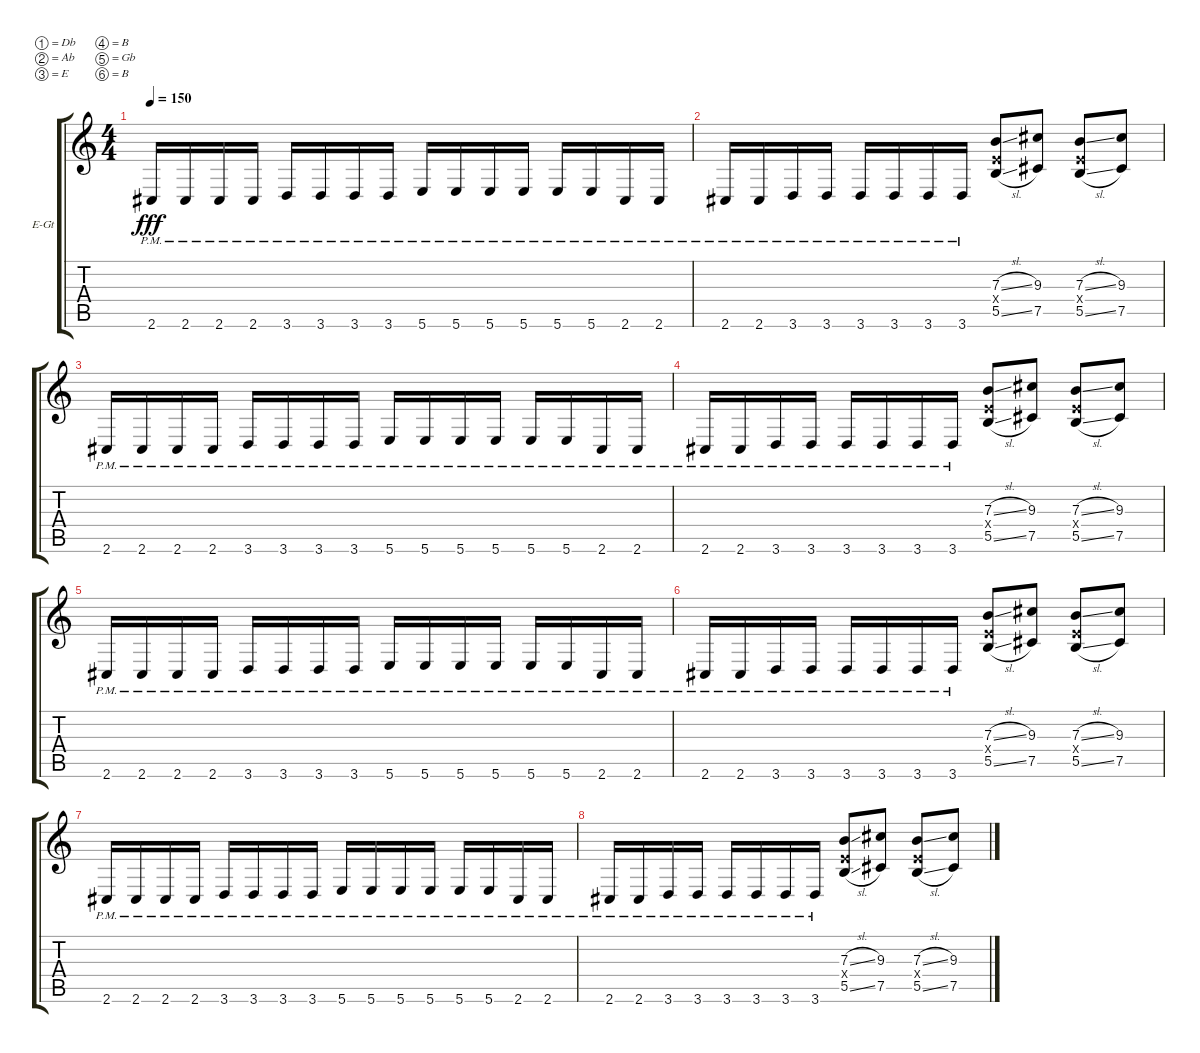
\bracketExtendMode groupsimilarinstruments
\firstSystemTrackNameOrientation horizontal
\otherSystemsTrackNameOrientation horizontal
\track ("Robb Flynn (Distorted)" "E-Gt") {instrument distortionguitar}
\staff {score tabs}
\tuning (Db4 Ab3 E3 B2 Gb2 B1)
\ts (4 4)
\tempo 150
\clef g2
\ks c
2.6{pm}.16{dy fff} 2.6{pm}.16 2.6{pm}.16 2.6{pm}.16 3.6{pm}.16 3.6{pm}.16 3.6{pm}.16 3.6{pm}.16 5.6{pm}.16 5.6{pm}.16 5.6{pm}.16 5.6{pm}.16 5.6{pm}.16 5.6{pm}.16 2.6{pm}.16 2.6{pm}.16 |
2.6{pm}.16 2.6{pm}.16 3.6{pm}.16 3.6{pm}.16 3.6{pm}.16 3.6{pm}.16 3.6{pm}.16 3.6{pm}.16 (7.3{sl} 5.5{sl} 5.4{x}).8 (9.3 7.5).8 (7.3{sl} 5.5{sl} 5.4{x}).8 (9.3 7.5).8 |
2.6{pm}.16 2.6{pm}.16 2.6{pm}.16 2.6{pm}.16 3.6{pm}.16 3.6{pm}.16 3.6{pm}.16 3.6{pm}.16 5.6{pm}.16 5.6{pm}.16 5.6{pm}.16 5.6{pm}.16 5.6{pm}.16 5.6{pm}.16 2.6{pm}.16 2.6{pm}.16 |
2.6{pm}.16 2.6{pm}.16 3.6{pm}.16 3.6{pm}.16 3.6{pm}.16 3.6{pm}.16 3.6{pm}.16 3.6{pm}.16 (7.3{sl} 5.5{sl} 5.4{x}).8 (9.3 7.5).8 (7.3{sl} 5.5{sl} 5.4{x}).8 (9.3 7.5).8 |
2.6{pm}.16 2.6{pm}.16 2.6{pm}.16 2.6{pm}.16 3.6{pm}.16 3.6{pm}.16 3.6{pm}.16 3.6{pm}.16 5.6{pm}.16 5.6{pm}.16 5.6{pm}.16 5.6{pm}.16 5.6{pm}.16 5.6{pm}.16 2.6{pm}.16 2.6{pm}.16 |
2.6{pm}.16 2.6{pm}.16 3.6{pm}.16 3.6{pm}.16 3.6{pm}.16 3.6{pm}.16 3.6{pm}.16 3.6{pm}.16 (7.3{sl} 5.5{sl} 5.4{x}).8 (9.3 7.5).8 (7.3{sl} 5.5{sl} 5.4{x}).8 (9.3 7.5).8 |
2.6{pm}.16 2.6{pm}.16 2.6{pm}.16 2.6{pm}.16 3.6{pm}.16 3.6{pm}.16 3.6{pm}.16 3.6{pm}.16 5.6{pm}.16 5.6{pm}.16 5.6{pm}.16 5.6{pm}.16 5.6{pm}.16 5.6{pm}.16 2.6{pm}.16 2.6{pm}.16 |
2.6{pm}.16 2.6{pm}.16 3.6{pm}.16 3.6{pm}.16 3.6{pm}.16 3.6{pm}.16 3.6{pm}.16 3.6{pm}.16 (7.3{sl} 5.5{sl} 5.4{x}).8 (9.3 7.5).8 (7.3{sl} 5.5{sl} 5.4{x}).8 (9.3 7.5).8
